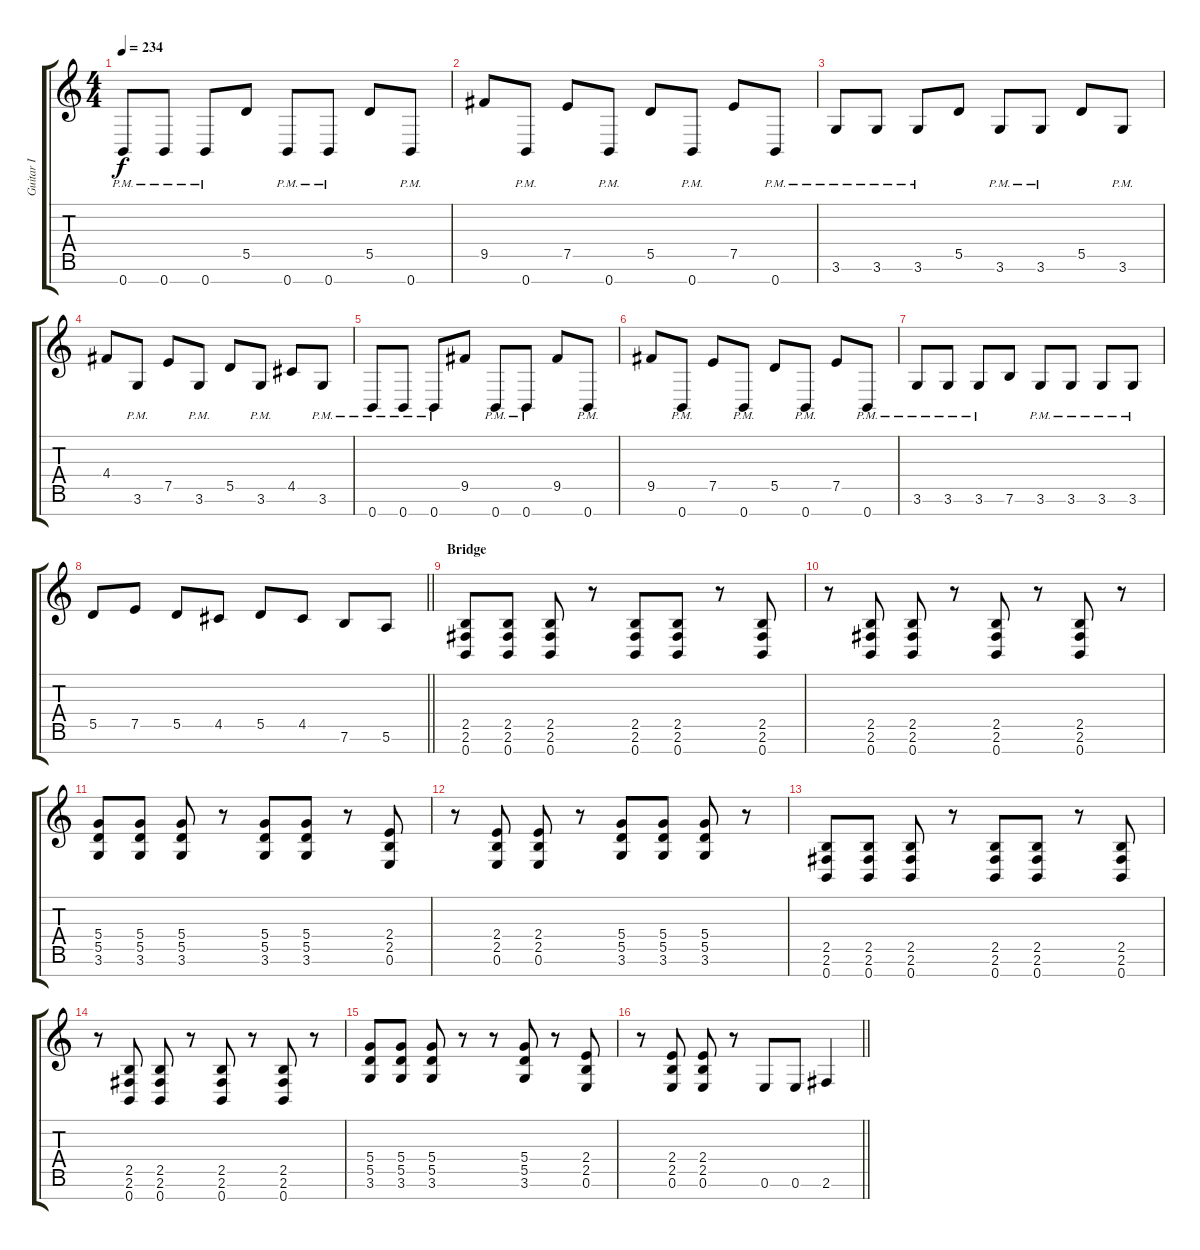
\track ("Guitar I" "Guitar I") {instrument distortionguitar}
\staff {score tabs}
\tuning (E4 B3 G3 D3 A2 E2 B1) {hide}
\ts (4 4)
\tempo 234
\clef g2
\ks c
0.7{pm}.8{dy f} 0.7{pm}.8 0.7{pm}.8 5.5.8 0.7{pm}.8 0.7{pm}.8 5.5.8 0.7{pm}.8 |
9.5.8 0.7{pm}.8 7.5.8 0.7{pm}.8 5.5.8 0.7{pm}.8 7.5.8 0.7{pm}.8 |
3.6{pm}.8 3.6{pm}.8 3.6{pm}.8 5.5.8 3.6{pm}.8 3.6{pm}.8 5.5.8 3.6{pm}.8 |
4.4.8 3.6{pm}.8 7.5.8 3.6{pm}.8 5.5.8 3.6{pm}.8 4.5.8 3.6{pm}.8 |
0.7{pm}.8 0.7{pm}.8 0.7{pm}.8 9.5.8 0.7{pm}.8 0.7{pm}.8 9.5.8 0.7{pm}.8 |
9.5.8 0.7{pm}.8 7.5.8 0.7{pm}.8 5.5.8 0.7{pm}.8 7.5.8 0.7{pm}.8 |
3.6{pm}.8 3.6{pm}.8 3.6{pm}.8 7.6.8 3.6{pm}.8 3.6{pm}.8 3.6{pm}.8 3.6{pm}.8 |
\barLineRight lightlight
5.5.8 7.5.8 5.5.8 4.5.8 5.5.8 4.5.8 7.6.8 5.6.8 |
\section ("" "Bridge")
(2.5 2.6 0.7).8 (2.5 2.6 0.7).8 (2.5 2.6 0.7).8 r.8 (2.5 2.6 0.7).8 (2.5 2.6 0.7).8 r.8 (2.5 2.6 0.7).8 |
r.8 (2.5 2.6 0.7).8 (2.5 2.6 0.7).8 r.8 (2.5 2.6 0.7).8 r.8 (2.5 2.6 0.7).8 r.8 |
(5.4 5.5 3.6).8 (5.4 5.5 3.6).8 (5.4 5.5 3.6).8 r.8 (5.4 5.5 3.6).8 (5.4 5.5 3.6).8 r.8 (2.4 2.5 0.6).8 |
r.8 (2.4 2.5 0.6).8 (2.4 2.5 0.6).8 r.8 (5.4 5.5 3.6).8 (5.4 5.5 3.6).8 (5.4 5.5 3.6).8 r.8 |
(2.5 2.6 0.7).8 (2.5 2.6 0.7).8 (2.5 2.6 0.7).8 r.8 (2.5 2.6 0.7).8 (2.5 2.6 0.7).8 r.8 (2.5 2.6 0.7).8 |
r.8 (2.5 2.6 0.7).8 (2.5 2.6 0.7).8 r.8 (2.5 2.6 0.7).8 r.8 (2.5 2.6 0.7).8 r.8 |
(5.4 5.5 3.6).8 (5.4 5.5 3.6).8 (5.4 5.5 3.6).8 r.8 r.8 (5.4 5.5 3.6).8 r.8 (2.4 2.5 0.6).8 |
\barLineRight lightlight
r.8 (2.4 2.5 0.6).8 (2.4 2.5 0.6).8 r.8 0.6.8 0.6.8 2.6.4
